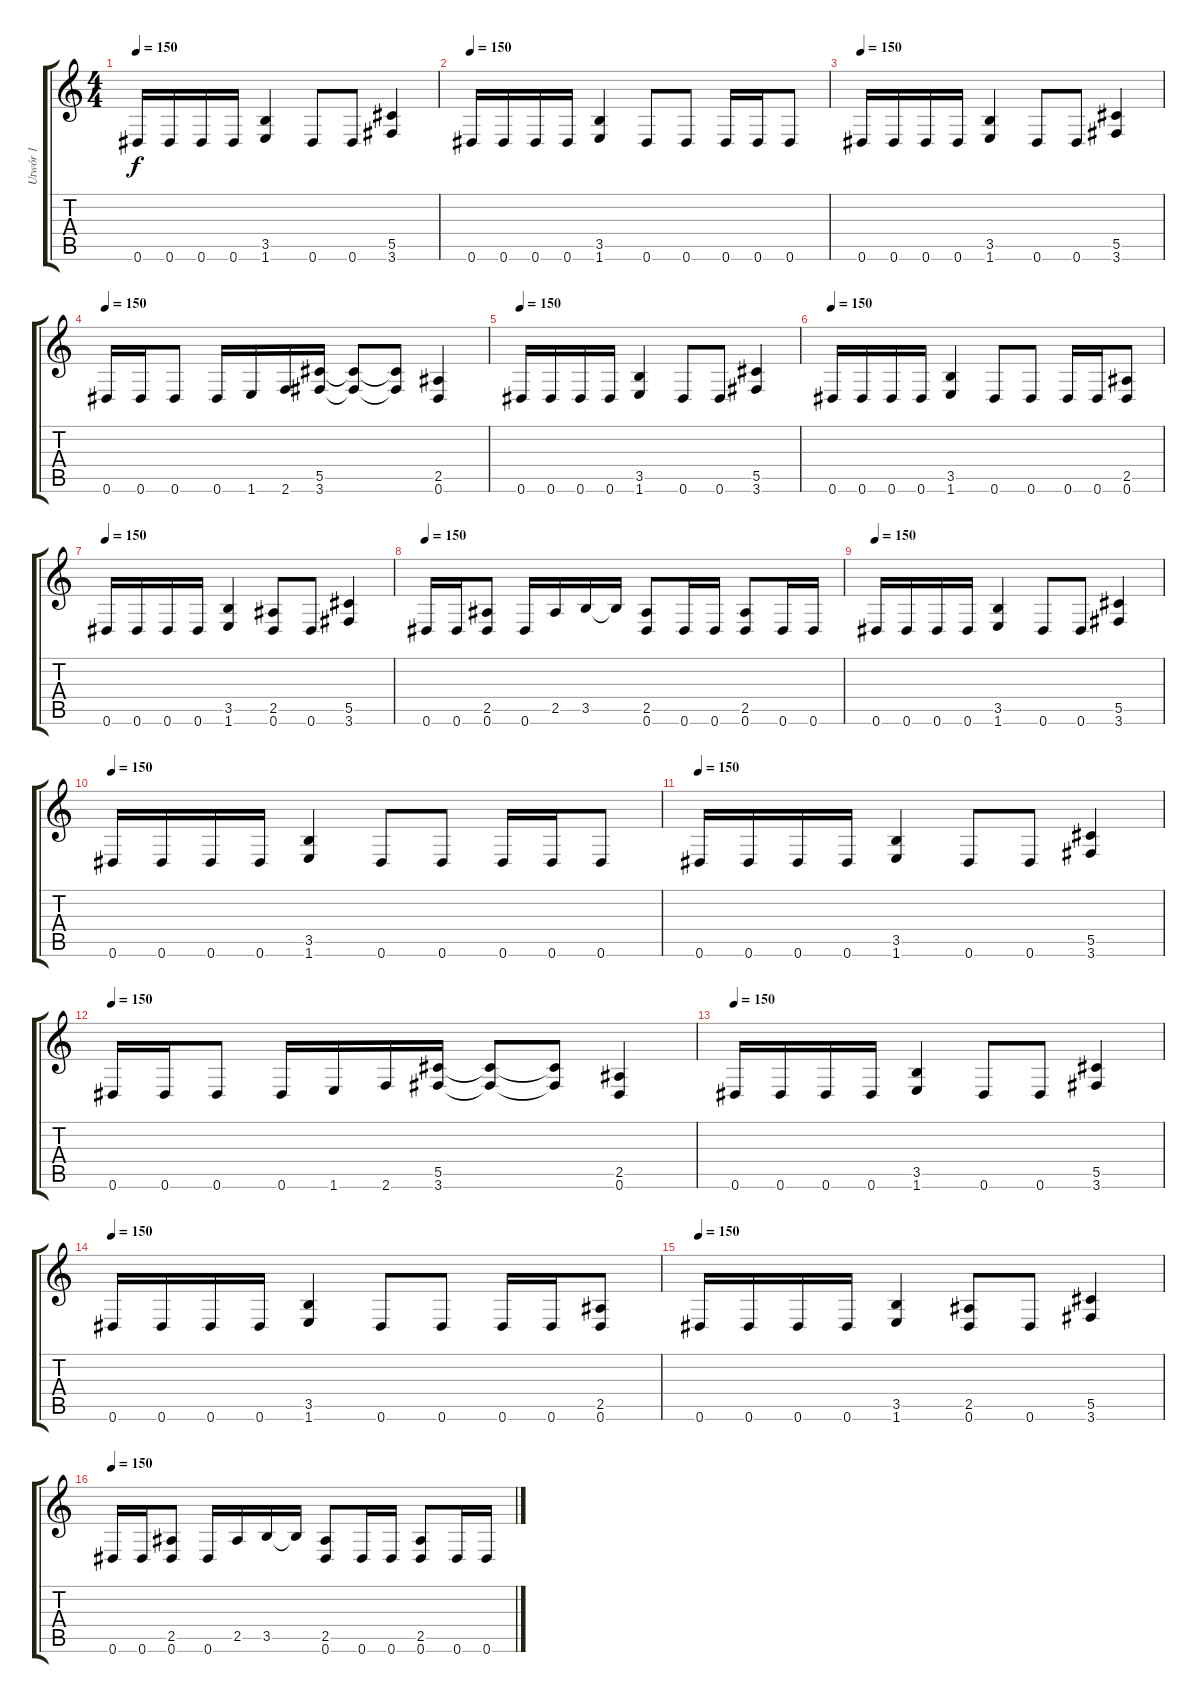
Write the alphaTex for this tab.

\track ("Utwór 1" "Utwór 1") {instrument distortionguitar}
\staff {score tabs}
\tuning (Eb4 Bb3 Gb3 Db3 Ab2 Eb2) {hide}
\ts (4 4)
\tempo 150
\clef g2
\ks c
0.6.16{dy f} 0.6.16 0.6.16 0.6.16 (3.5 1.6).4 0.6.8 0.6.8 (5.5 3.6).4 |
\tempo 150
0.6.16 0.6.16 0.6.16 0.6.16 (3.5 1.6).4 0.6.8 0.6.8 0.6.16 0.6.16 0.6.8 |
\tempo 150
0.6.16 0.6.16 0.6.16 0.6.16 (3.5 1.6).4 0.6.8 0.6.8 (5.5 3.6).4 |
\tempo 150
0.6.16 0.6.16 0.6.8 0.6.16 1.6.16 2.6.16 (5.5 3.6).16 (5.5{t} 3.6{t}).8 (5.5{t} 3.6{t}).8 (2.5 0.6).4 |
\tempo 150
0.6.16 0.6.16 0.6.16 0.6.16 (3.5 1.6).4 0.6.8 0.6.8 (5.5 3.6).4 |
\tempo 150
0.6.16 0.6.16 0.6.16 0.6.16 (3.5 1.6).4 0.6.8 0.6.8 0.6.16 0.6.16 (2.5 0.6).8 |
\tempo 150
0.6.16 0.6.16 0.6.16 0.6.16 (3.5 1.6).4 (2.5 0.6).8 0.6.8 (5.5 3.6).4 |
\tempo 150
0.6.16 0.6.16 (2.5 0.6).8 0.6.16 2.5.16 3.5.16 3.5{t}.16 (2.5 0.6).8 0.6.16 0.6.16 (2.5 0.6).8 0.6.16 0.6.16 |
\tempo 150
0.6.16 0.6.16 0.6.16 0.6.16 (3.5 1.6).4 0.6.8 0.6.8 (5.5 3.6).4 |
\tempo 150
0.6.16 0.6.16 0.6.16 0.6.16 (3.5 1.6).4 0.6.8 0.6.8 0.6.16 0.6.16 0.6.8 |
\tempo 150
0.6.16 0.6.16 0.6.16 0.6.16 (3.5 1.6).4 0.6.8 0.6.8 (5.5 3.6).4 |
\tempo 150
0.6.16 0.6.16 0.6.8 0.6.16 1.6.16 2.6.16 (5.5 3.6).16 (5.5{t} 3.6{t}).8 (5.5{t} 3.6{t}).8 (2.5 0.6).4 |
\tempo 150
0.6.16 0.6.16 0.6.16 0.6.16 (3.5 1.6).4 0.6.8 0.6.8 (5.5 3.6).4 |
\tempo 150
0.6.16 0.6.16 0.6.16 0.6.16 (3.5 1.6).4 0.6.8 0.6.8 0.6.16 0.6.16 (2.5 0.6).8 |
\tempo 150
0.6.16 0.6.16 0.6.16 0.6.16 (3.5 1.6).4 (2.5 0.6).8 0.6.8 (5.5 3.6).4 |
\tempo 150
0.6.16 0.6.16 (2.5 0.6).8 0.6.16 2.5.16 3.5.16 3.5{t}.16 (2.5 0.6).8 0.6.16 0.6.16 (2.5 0.6).8 0.6.16 0.6.16
